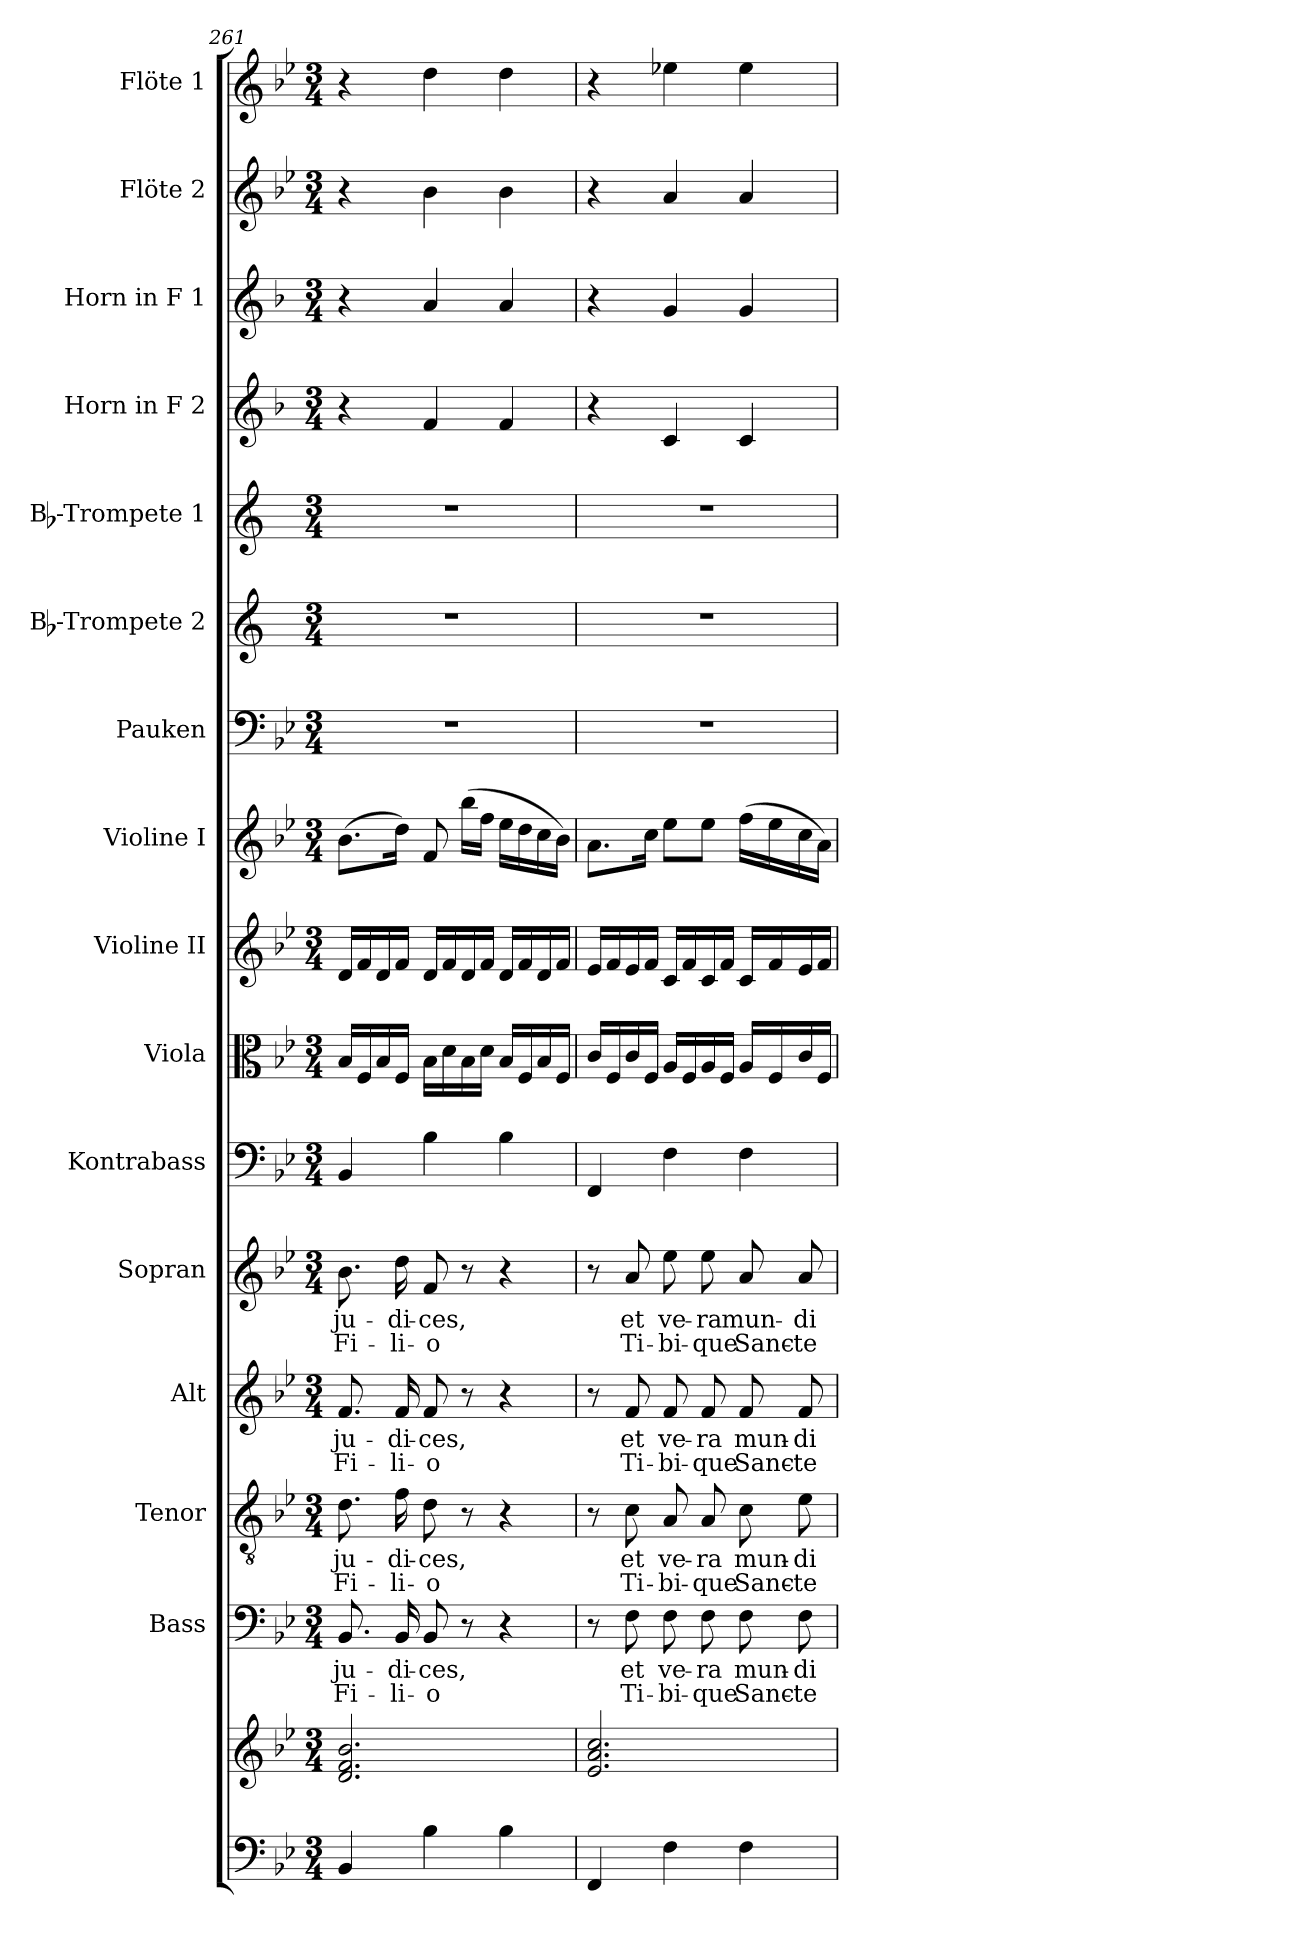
**kern	**kern	**kern	**text	**text	**kern	**text	**text	**kern	**text	**text	**kern	**text	**text	**kern	**kern	**kern	**kern	**kern	**kern	**kern	**kern	**kern	**kern	**kern
*part16	*part16	*part15	*part15	*part15	*part14	*part14	*part14	*part13	*part13	*part13	*part12	*part12	*part12	*part11	*part10	*part9	*part8	*part7	*part6	*part5	*part4	*part3	*part2	*part1
*staff17	*staff16	*staff15	*staff15	*staff15	*staff14	*staff14	*staff14	*staff13	*staff13	*staff13	*staff12	*staff12	*staff12	*staff11	*staff10	*staff9	*staff8	*staff7	*staff6	*staff5	*staff4	*staff3	*staff2	*staff1
*	*	*I"Bass	*	*	*I"Tenor	*	*	*I"Alt	*	*	*I"Sopran	*	*	*I"Kontrabass	*I"Viola	*I"Violine II	*I"Violine I	*I"Pauken	*I"Bb-Trompete 2	*I"Bb-Trompete 1	*I"Horn in F 2	*I"Horn in F 1	*I"Flöte 2	*I"Flöte 1
*	*	*I'B.	*	*	*I'T.	*	*	*I'A.	*	*	*I'S.	*	*	*I'Kb.	*I'Vla.	*I'Vl. II	*I'Vl. I	*I'Pk.	*I'Bb Trp. 2	*I'Bb Trp. 1	*	*	*I'Fl. 2	*I'Fl. 1
!!LO:PB:g=z
*clefF4	*clefG2	*clefF4	*	*	*clefGv2	*	*	*clefG2	*	*	*clefG2	*	*	*clefF4	*clefC3	*clefG2	*clefG2	*clefF4	*clefG2	*clefG2	*clefG2	*clefG2	*clefG2	*clefG2
*	*	*	*	*	*	*	*	*	*	*	*	*	*	*ITrd7c12	*	*	*	*	*ITrd1c2	*ITrd1c2	*ITrd4c7	*ITrd4c7	*	*
*k[b-e-]	*k[b-e-]	*k[b-e-]	*	*	*k[b-e-]	*	*	*k[b-e-]	*	*	*k[b-e-]	*	*	*k[b-e-]	*k[b-e-]	*k[b-e-]	*k[b-e-]	*k[b-e-]	*k[b-e-]	*k[b-e-]	*k[b-e-]	*k[b-e-]	*k[b-e-]	*k[b-e-]
*B-:	*B-:	*B-:	*	*	*B-:	*	*	*B-:	*	*	*B-:	*	*	*B-:	*B-:	*B-:	*B-:	*B-:	*B-:	*B-:	*B-:	*B-:	*B-:	*B-:
*M3/4	*M3/4	*M3/4	*	*	*M3/4	*	*	*M3/4	*	*	*M3/4	*	*	*M3/4	*M3/4	*M3/4	*M3/4	*M3/4	*M3/4	*M3/4	*M3/4	*M3/4	*M3/4	*M3/4
=261	=261	=261	=261	=261	=261	=261	=261	=261	=261	=261	=261	=261	=261	=261	=261	=261	=261	=261	=261	=261	=261	=261	=261	=261
!	!	!	!LO:LY:b	!LO:LY:b	!	!LO:LY:b	!LO:LY:b	!	!LO:LY:b	!LO:LY:b	!	!LO:LY:b	!LO:LY:b	!	!	!	!	!	!	!	!	!	!	!
4BB-/	2.d/ 2.f/ 2.b-/	8.BB-/	ju-	Fi-	8.d\	ju-	Fi-	8.f/	ju-	Fi-	8.b-\	ju-	Fi-	4BBB-/	16B-/LL	16d/LL	(>8.b-\L	2.r	2.r	2.r	4r	4r	4r	4r
.	.	.	.	.	.	.	.	.	.	.	.	.	.	.	16F/	16f/	.	.	.	.	.	.	.	.
.	.	.	.	.	.	.	.	.	.	.	.	.	.	.	16B-/	16d/	.	.	.	.	.	.	.	.
!	!	!	!LO:LY:b	!LO:LY:b	!	!LO:LY:b	!LO:LY:b	!	!LO:LY:b	!LO:LY:b	!	!LO:LY:b	!LO:LY:b	!	!	!	!	!	!	!	!	!	!	!
.	.	16BB-/	-di-	-li-	16f\	-di-	-li-	16f/	-di-	-li-	16dd\	-di-	-li-	.	16F/JJ	16f/JJ	16dd\Jk)	.	.	.	.	.	.	.
!	!	!	!LO:LY:b	!LO:LY:b	!	!LO:LY:b	!LO:LY:b	!	!LO:LY:b	!LO:LY:b	!	!LO:LY:b	!LO:LY:b	!	!	!	!	!	!	!	!	!	!	!
4B-\	.	8BB-/	-ces,	-o	8d\	-ces,	-o	8f/	-ces,	-o	8f/	-ces,	-o	4BB-\	16B-\LL	16d/LL	8f/	.	.	.	4B-/	4d/	4b-\	4dd\
.	.	.	.	.	.	.	.	.	.	.	.	.	.	.	16d\	16f/	.	.	.	.	.	.	.	.
.	.	8r	.	.	8r	.	.	8r	.	.	8r	.	.	.	16B-\	16d/	(>16bb-\LL	.	.	.	.	.	.	.
.	.	.	.	.	.	.	.	.	.	.	.	.	.	.	16d\JJ	16f/JJ	16ff\JJ	.	.	.	.	.	.	.
4B-\	.	4r	.	.	4r	.	.	4r	.	.	4r	.	.	4BB-\	16B-/LL	16d/LL	16ee-\LL	.	.	.	4B-/	4d/	4b-\	4dd\
.	.	.	.	.	.	.	.	.	.	.	.	.	.	.	16F/	16f/	16dd\	.	.	.	.	.	.	.
.	.	.	.	.	.	.	.	.	.	.	.	.	.	.	16B-/	16d/	16cc\	.	.	.	.	.	.	.
.	.	.	.	.	.	.	.	.	.	.	.	.	.	.	16F/JJ	16f/JJ	16b-\JJ)	.	.	.	.	.	.	.
=262	=262	=262	=262	=262	=262	=262	=262	=262	=262	=262	=262	=262	=262	=262	=262	=262	=262	=262	=262	=262	=262	=262	=262	=262
4FF/	2.e-/ 2.a/ 2.cc/	8r	.	.	8r	.	.	8r	.	.	8r	.	.	4FFF/	16c/LL	16e-/LL	8.a\L	2.r	2.r	2.r	4r	4r	4r	4r
.	.	.	.	.	.	.	.	.	.	.	.	.	.	.	16F/	16f/	.	.	.	.	.	.	.	.
!	!	!	!LO:LY:b	!LO:LY:b	!	!LO:LY:b	!LO:LY:b	!	!LO:LY:b	!LO:LY:b	!	!LO:LY:b	!LO:LY:b	!	!	!	!	!	!	!	!	!	!	!
.	.	8F\	et	Ti-	8c\	et	Ti-	8f/	et	Ti-	8a/	et	Ti-	.	16c/	16e-/	.	.	.	.	.	.	.	.
.	.	.	.	.	.	.	.	.	.	.	.	.	.	.	16F/JJ	16f/JJ	16cc\Jk	.	.	.	.	.	.	.
!	!	!	!LO:LY:b	!LO:LY:b	!	!LO:LY:b	!LO:LY:b	!	!LO:LY:b	!LO:LY:b	!	!LO:LY:b	!LO:LY:b	!	!	!	!	!	!	!	!	!	!	!
4F\	.	8F\	ve-	-bi-	8A/	ve-	-bi-	8f/	ve-	-bi-	8ee-\	ve-	-bi-	4FF\	16A/LL	16c/LL	8ee-\L	.	.	.	4F/	4c/	4a/	4ee-X\
.	.	.	.	.	.	.	.	.	.	.	.	.	.	.	16F/	16f/	.	.	.	.	.	.	.	.
!	!	!	!LO:LY:b	!LO:LY:b	!	!LO:LY:b	!LO:LY:b	!	!LO:LY:b	!LO:LY:b	!	!LO:LY:b	!LO:LY:b	!	!	!	!	!	!	!	!	!	!	!
.	.	8F\	-ra	-que	8A/	-ra	-que	8f/	-ra	-que	8ee-\	-ra	-que	.	16A/	16c/	8ee-\J	.	.	.	.	.	.	.
.	.	.	.	.	.	.	.	.	.	.	.	.	.	.	16F/JJ	16f/JJ	.	.	.	.	.	.	.	.
!	!	!	!LO:LY:b	!LO:LY:b	!	!LO:LY:b	!LO:LY:b	!	!LO:LY:b	!LO:LY:b	!	!LO:LY:b	!LO:LY:b	!	!	!	!	!	!	!	!	!	!	!
4F\	.	8F\	mun-	Sanc-	8c\	mun-	Sanc-	8f/	mun-	Sanc-	8a/	mun-	Sanc-	4FF\	16A/LL	16c/LL	(>16ff\LL	.	.	.	4F/	4c/	4a/	4ee-\
.	.	.	.	.	.	.	.	.	.	.	.	.	.	.	16F/	16f/	16ee-\	.	.	.	.	.	.	.
!	!	!	!LO:LY:b	!LO:LY:b	!	!LO:LY:b	!LO:LY:b	!	!LO:LY:b	!LO:LY:b	!	!LO:LY:b	!LO:LY:b	!	!	!	!	!	!	!	!	!	!	!
.	.	8F\	-di	-te	8e-\	-di	-te	8f/	-di	-te	8a/	-di	-te	.	16c/	16e-/	16cc\	.	.	.	.	.	.	.
.	.	.	.	.	.	.	.	.	.	.	.	.	.	.	16F/JJ	16f/JJ	16a\JJ)	.	.	.	.	.	.	.
=	=	=	=	=	=	=	=	=	=	=	=	=	=	=	=	=	=	=	=	=	=	=	=	=
*-	*-	*-	*-	*-	*-	*-	*-	*-	*-	*-	*-	*-	*-	*-	*-	*-	*-	*-	*-	*-	*-	*-	*-	*-
